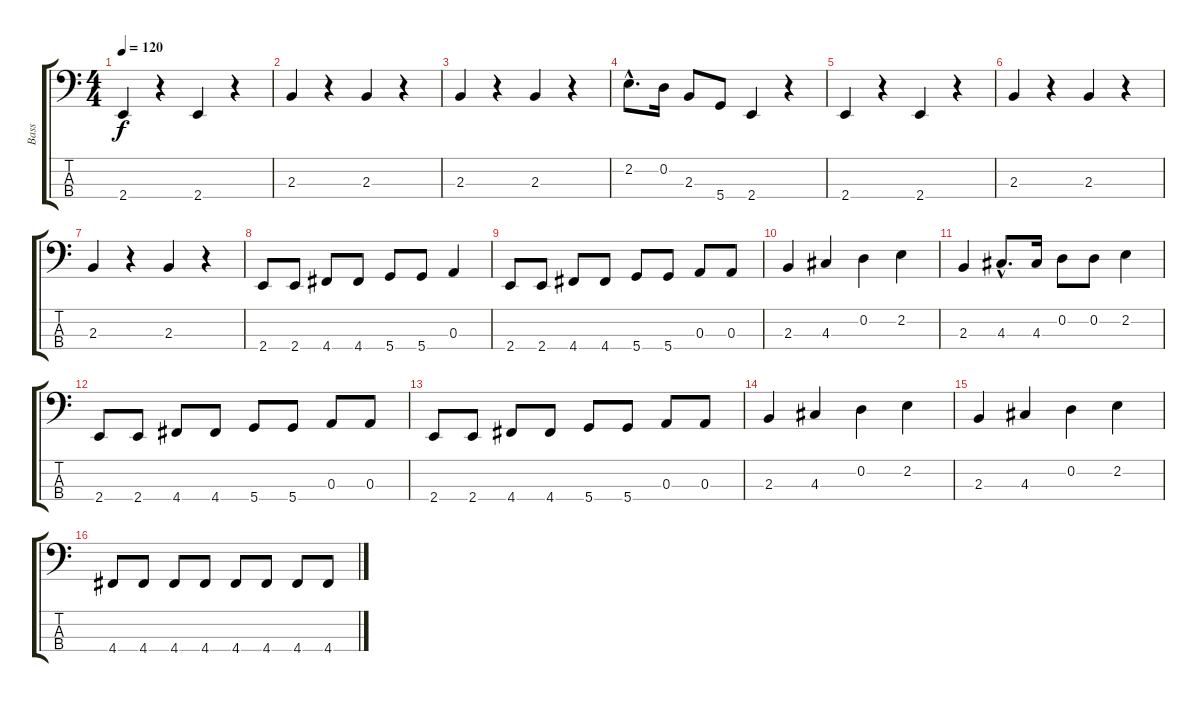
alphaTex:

\track ("Bass" "Bass") {instrument electricbassfinger}
\staff {score tabs}
\tuning (G2 D2 A1 D1) {hide}
\ts (4 4)
\tempo 120
\clef f4
\ks c
2.4.4{dy f} r.4 2.4.4 r.4 |
2.3.4 r.4 2.3.4 r.4 |
2.3.4 r.4 2.3.4 r.4 |
2.2{hac}.8{d} 0.2.16 2.3.8 5.4.8 2.4.4 r.4 |
2.4.4 r.4 2.4.4 r.4 |
2.3.4 r.4 2.3.4 r.4 |
2.3.4 r.4 2.3.4 r.4 |
2.4.8 2.4.8 4.4.8 4.4.8 5.4.8 5.4.8 0.3.4 |
2.4.8 2.4.8 4.4.8 4.4.8 5.4.8 5.4.8 0.3.8 0.3.8 |
2.3.4 4.3.4 0.2.4 2.2.4 |
2.3.4 4.3{hac}.8{d} 4.3.16 0.2.8 0.2.8 2.2.4 |
2.4.8 2.4.8 4.4.8 4.4.8 5.4.8 5.4.8 0.3.8 0.3.8 |
2.4.8 2.4.8 4.4.8 4.4.8 5.4.8 5.4.8 0.3.8 0.3.8 |
2.3.4 4.3.4 0.2.4 2.2.4 |
2.3.4 4.3.4 0.2.4 2.2.4 |
4.4.8 4.4.8 4.4.8 4.4.8 4.4.8 4.4.8 4.4.8 4.4.8
